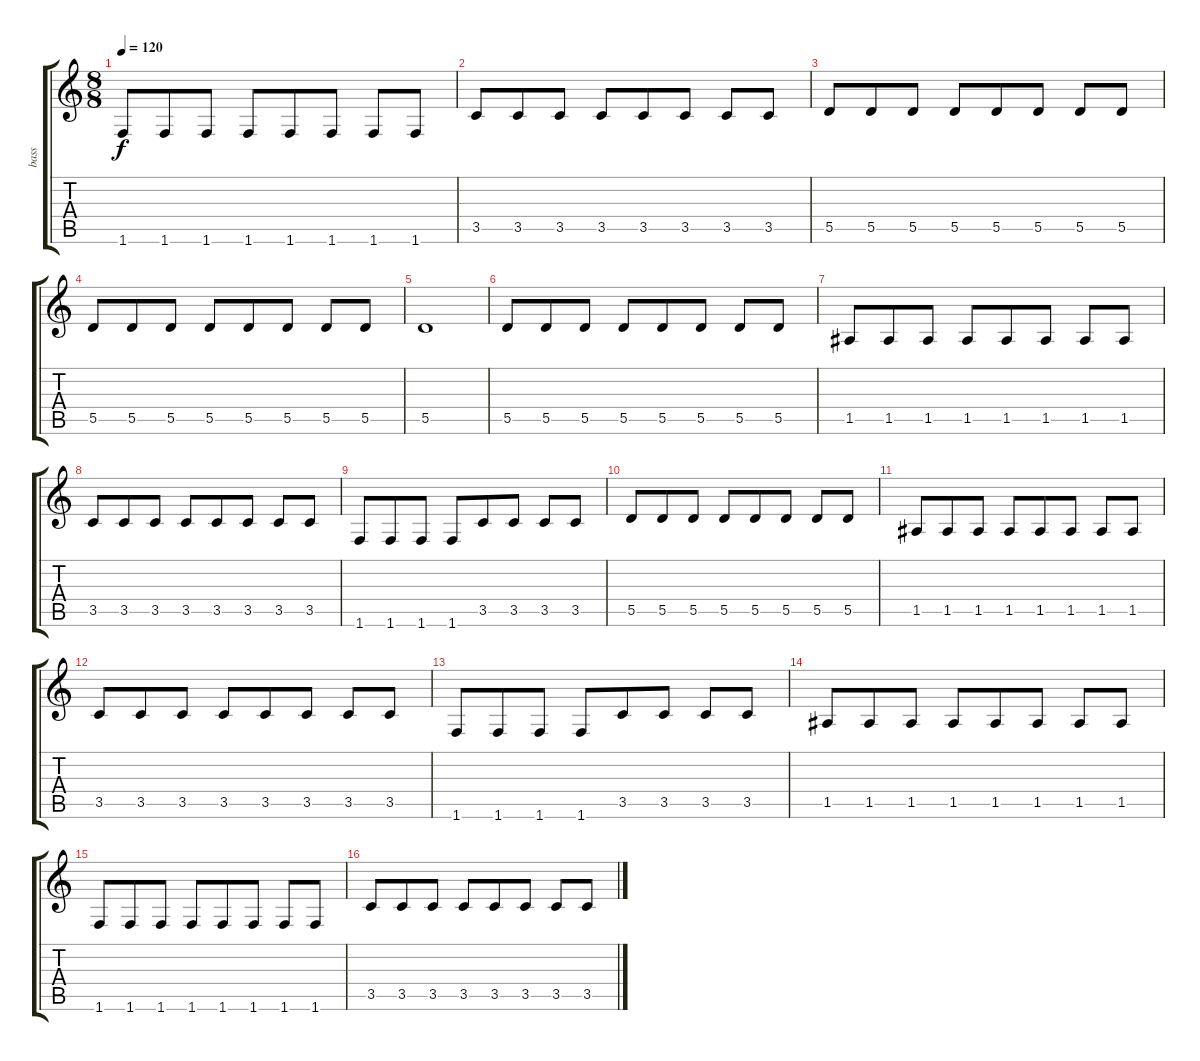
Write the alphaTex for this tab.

\track ("bass" "bass") {instrument electricbasspick}
\staff {score tabs}
\tuning (E4 B3 G3 D3 A2 E2) {hide}
\ts (8 8)
\tempo 120
\clef g2
\ks c
1.6.8{dy f} 1.6.8 1.6.8 1.6.8 1.6.8 1.6.8 1.6.8 1.6.8 |
3.5.8 3.5.8 3.5.8 3.5.8 3.5.8 3.5.8 3.5.8 3.5.8 |
5.5.8 5.5.8 5.5.8 5.5.8 5.5.8 5.5.8 5.5.8 5.5.8 |
5.5.8 5.5.8 5.5.8 5.5.8 5.5.8 5.5.8 5.5.8 5.5.8 |
5.5.1 |
5.5.8 5.5.8 5.5.8 5.5.8 5.5.8 5.5.8 5.5.8 5.5.8 |
1.5.8 1.5.8 1.5.8 1.5.8 1.5.8 1.5.8 1.5.8 1.5.8 |
3.5.8 3.5.8 3.5.8 3.5.8 3.5.8 3.5.8 3.5.8 3.5.8 |
1.6.8 1.6.8 1.6.8 1.6.8 3.5.8 3.5.8 3.5.8 3.5.8 |
5.5.8 5.5.8 5.5.8 5.5.8 5.5.8 5.5.8 5.5.8 5.5.8 |
1.5.8 1.5.8 1.5.8 1.5.8 1.5.8 1.5.8 1.5.8 1.5.8 |
3.5.8 3.5.8 3.5.8 3.5.8 3.5.8 3.5.8 3.5.8 3.5.8 |
1.6.8 1.6.8 1.6.8 1.6.8 3.5.8 3.5.8 3.5.8 3.5.8 |
1.5.8 1.5.8 1.5.8 1.5.8 1.5.8 1.5.8 1.5.8 1.5.8 |
1.6.8 1.6.8 1.6.8 1.6.8 1.6.8 1.6.8 1.6.8 1.6.8 |
3.5.8 3.5.8 3.5.8 3.5.8 3.5.8 3.5.8 3.5.8 3.5.8
